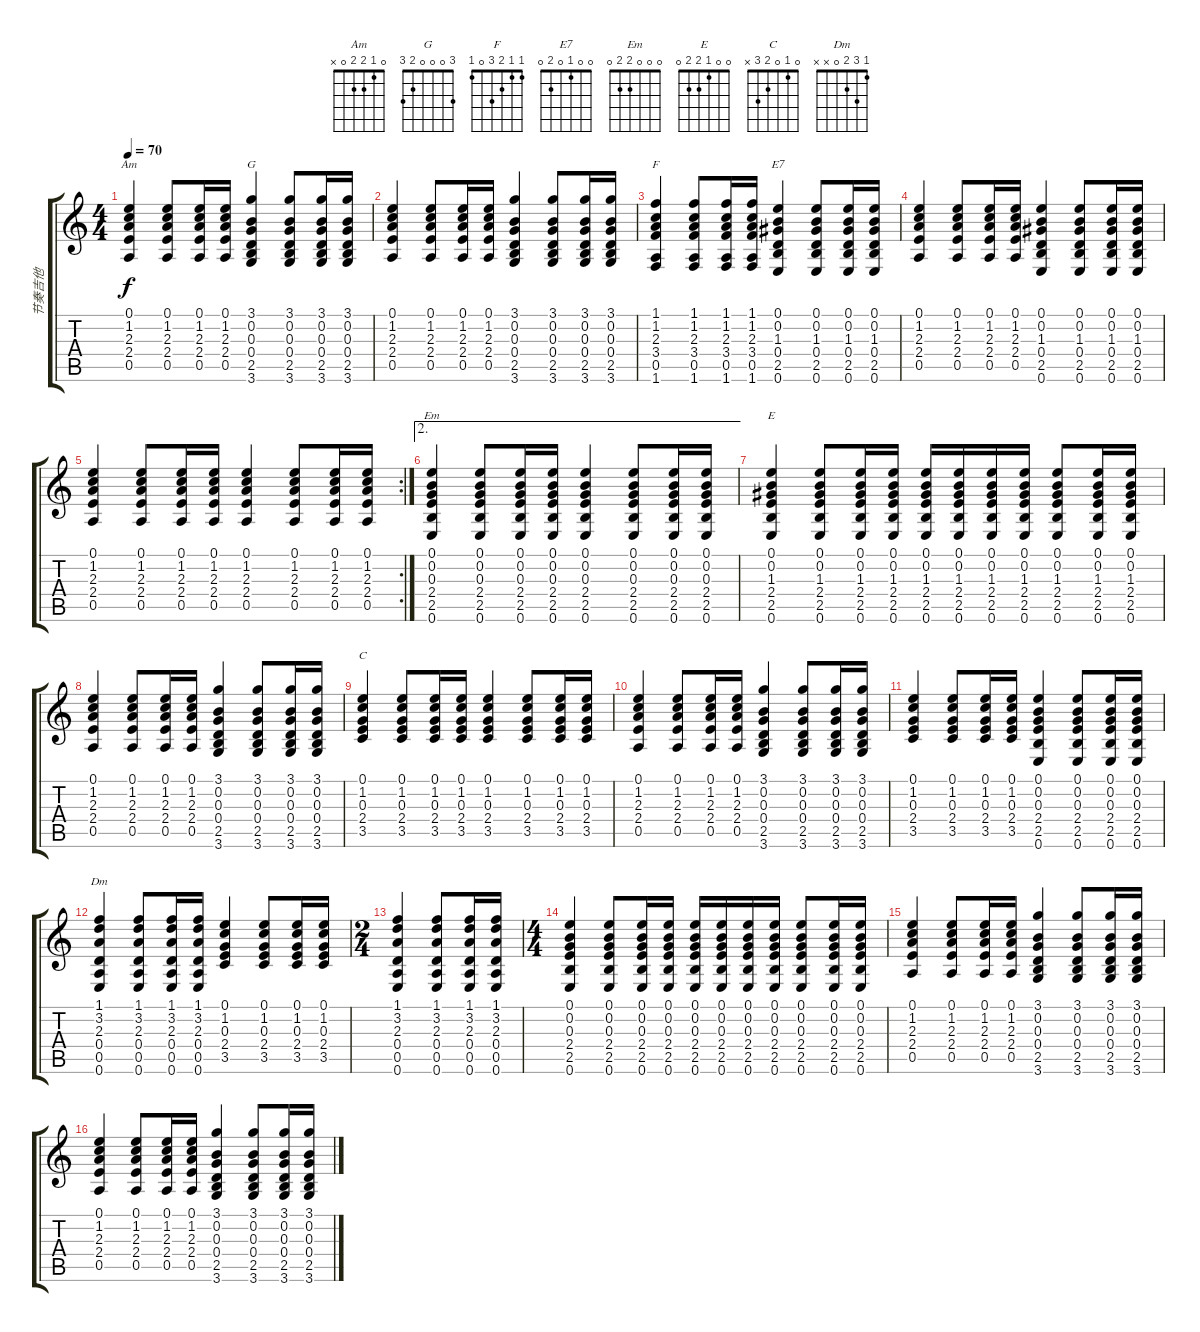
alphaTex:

\track ("节奏吉他" "节奏吉他") {instrument acousticguitarnylon}
\staff {score tabs}
\tuning (E4 B3 G3 D3 A2 E2) {hide}
\chord ("Am" 0 1 2 2 0 x)
\chord ("G" 3 0 0 0 2 3)
\chord ("F" 1 1 2 3 0 1)
\chord ("E7" 0 0 1 0 2 0)
\chord ("Em" 0 0 0 2 2 0)
\chord ("E" 0 0 1 2 2 0)
\chord ("C" 0 1 0 2 3 x)
\chord ("Dm" 1 3 2 0 x x)
\ts (4 4)
\tempo 70
\clef g2
\ks c
(0.1 1.2 2.3 2.4 0.5).4{ch "Am" dy f} (0.1 1.2 2.3 2.4 0.5).8 (0.1 1.2 2.3 2.4 0.5).16 (0.1 1.2 2.3 2.4 0.5).16 (3.1 0.2 0.3 0.4 2.5 3.6).4{ch "G"} (3.1 0.2 0.3 0.4 2.5 3.6).8 (3.1 0.2 0.3 0.4 2.5 3.6).16 (3.1 0.2 0.3 0.4 2.5 3.6).16 |
(0.1 1.2 2.3 2.4 0.5).4 (0.1 1.2 2.3 2.4 0.5).8 (0.1 1.2 2.3 2.4 0.5).16 (0.1 1.2 2.3 2.4 0.5).16 (3.1 0.2 0.3 0.4 2.5 3.6).4 (3.1 0.2 0.3 0.4 2.5 3.6).8 (3.1 0.2 0.3 0.4 2.5 3.6).16 (3.1 0.2 0.3 0.4 2.5 3.6).16 |
(1.1 1.2 2.3 3.4 0.5 1.6).4{ch "F"} (1.1 1.2 2.3 3.4 0.5 1.6).8 (1.1 1.2 2.3 3.4 0.5 1.6).16 (1.1 1.2 2.3 3.4 0.5 1.6).16 (0.1 0.2 1.3 0.4 2.5 0.6).4{ch "E7"} (0.1 0.2 1.3 0.4 2.5 0.6).8 (0.1 0.2 1.3 0.4 2.5 0.6).16 (0.1 0.2 1.3 0.4 2.5 0.6).16 |
(0.1 1.2 2.3 2.4 0.5).4 (0.1 1.2 2.3 2.4 0.5).8 (0.1 1.2 2.3 2.4 0.5).16 (0.1 1.2 2.3 2.4 0.5).16 (0.1 0.2 1.3 0.4 2.5 0.6).4 (0.1 0.2 1.3 0.4 2.5 0.6).8 (0.1 0.2 1.3 0.4 2.5 0.6).16 (0.1 0.2 1.3 0.4 2.5 0.6).16 |
\rc 2
(0.1 1.2 2.3 2.4 0.5).4 (0.1 1.2 2.3 2.4 0.5).8 (0.1 1.2 2.3 2.4 0.5).16 (0.1 1.2 2.3 2.4 0.5).16 (0.1 1.2 2.3 2.4 0.5).4 (0.1 1.2 2.3 2.4 0.5).8 (0.1 1.2 2.3 2.4 0.5).16 (0.1 1.2 2.3 2.4 0.5).16 |
\ae 2
(0.1 0.2 0.3 2.4 2.5 0.6).4{ch "Em"} (0.1 0.2 0.3 2.4 2.5 0.6).8 (0.1 0.2 0.3 2.4 2.5 0.6).16 (0.1 0.2 0.3 2.4 2.5 0.6).16 (0.1 0.2 0.3 2.4 2.5 0.6).4 (0.1 0.2 0.3 2.4 2.5 0.6).8 (0.1 0.2 0.3 2.4 2.5 0.6).16 (0.1 0.2 0.3 2.4 2.5 0.6).16 |
(0.1 0.2 1.3 2.4 2.5 0.6).4{ch "E"} (0.1 0.2 1.3 2.4 2.5 0.6).8 (0.1 0.2 1.3 2.4 2.5 0.6).16 (0.1 0.2 1.3 2.4 2.5 0.6).16 (0.1 0.2 1.3 2.4 2.5 0.6).16 (0.1 0.2 1.3 2.4 2.5 0.6).16 (0.1 0.2 1.3 2.4 2.5 0.6).16 (0.1 0.2 1.3 2.4 2.5 0.6).16 (0.1 0.2 1.3 2.4 2.5 0.6).8 (0.1 0.2 1.3 2.4 2.5 0.6).16 (0.1 0.2 1.3 2.4 2.5 0.6).16 |
(0.1 1.2 2.3 2.4 0.5).4 (0.1 1.2 2.3 2.4 0.5).8 (0.1 1.2 2.3 2.4 0.5).16 (0.1 1.2 2.3 2.4 0.5).16 (3.1 0.2 0.3 0.4 2.5 3.6).4 (3.1 0.2 0.3 0.4 2.5 3.6).8 (3.1 0.2 0.3 0.4 2.5 3.6).16 (3.1 0.2 0.3 0.4 2.5 3.6).16 |
(0.1 1.2 0.3 2.4 3.5).4{ch "C"} (0.1 1.2 0.3 2.4 3.5).8 (0.1 1.2 0.3 2.4 3.5).16 (0.1 1.2 0.3 2.4 3.5).16 (0.1 1.2 0.3 2.4 3.5).4 (0.1 1.2 0.3 2.4 3.5).8 (0.1 1.2 0.3 2.4 3.5).16 (0.1 1.2 0.3 2.4 3.5).16 |
(0.1 1.2 2.3 2.4 0.5).4 (0.1 1.2 2.3 2.4 0.5).8 (0.1 1.2 2.3 2.4 0.5).16 (0.1 1.2 2.3 2.4 0.5).16 (3.1 0.2 0.3 0.4 2.5 3.6).4 (3.1 0.2 0.3 0.4 2.5 3.6).8 (3.1 0.2 0.3 0.4 2.5 3.6).16 (3.1 0.2 0.3 0.4 2.5 3.6).16 |
(0.1 1.2 0.3 2.4 3.5).4 (0.1 1.2 0.3 2.4 3.5).8 (0.1 1.2 0.3 2.4 3.5).16 (0.1 1.2 0.3 2.4 3.5).16 (0.1 0.2 0.3 2.4 2.5 0.6).4 (0.1 0.2 0.3 2.4 2.5 0.6).8 (0.1 0.2 0.3 2.4 2.5 0.6).16 (0.1 0.2 0.3 2.4 2.5 0.6).16 |
(1.1 3.2 2.3 0.4 0.5 0.6).4{ch "Dm"} (1.1 3.2 2.3 0.4 0.5 0.6).8 (1.1 3.2 2.3 0.4 0.5 0.6).16 (1.1 3.2 2.3 0.4 0.5 0.6).16 (0.1 1.2 0.3 2.4 3.5).4 (0.1 1.2 0.3 2.4 3.5).8 (0.1 1.2 0.3 2.4 3.5).16 (0.1 1.2 0.3 2.4 3.5).16 |
\ts (2 4)
(1.1 3.2 2.3 0.4 0.5 0.6).4 (1.1 3.2 2.3 0.4 0.5 0.6).8 (1.1 3.2 2.3 0.4 0.5 0.6).16 (1.1 3.2 2.3 0.4 0.5 0.6).16 |
\ts (4 4)
(0.1 0.2 0.3 2.4 2.5 0.6).4 (0.1 0.2 0.3 2.4 2.5 0.6).8 (0.1 0.2 0.3 2.4 2.5 0.6).16 (0.1 0.2 0.3 2.4 2.5 0.6).16 (0.1 0.2 0.3 2.4 2.5 0.6).16 (0.1 0.2 0.3 2.4 2.5 0.6).16 (0.1 0.2 0.3 2.4 2.5 0.6).16 (0.1 0.2 0.3 2.4 2.5 0.6).16 (0.1 0.2 0.3 2.4 2.5 0.6).8 (0.1 0.2 0.3 2.4 2.5 0.6).16 (0.1 0.2 0.3 2.4 2.5 0.6).16 |
(0.1 1.2 2.3 2.4 0.5).4 (0.1 1.2 2.3 2.4 0.5).8 (0.1 1.2 2.3 2.4 0.5).16 (0.1 1.2 2.3 2.4 0.5).16 (3.1 0.2 0.3 0.4 2.5 3.6).4 (3.1 0.2 0.3 0.4 2.5 3.6).8 (3.1 0.2 0.3 0.4 2.5 3.6).16 (3.1 0.2 0.3 0.4 2.5 3.6).16 |
(0.1 1.2 2.3 2.4 0.5).4 (0.1 1.2 2.3 2.4 0.5).8 (0.1 1.2 2.3 2.4 0.5).16 (0.1 1.2 2.3 2.4 0.5).16 (3.1 0.2 0.3 0.4 2.5 3.6).4 (3.1 0.2 0.3 0.4 2.5 3.6).8 (3.1 0.2 0.3 0.4 2.5 3.6).16 (3.1 0.2 0.3 0.4 2.5 3.6).16
